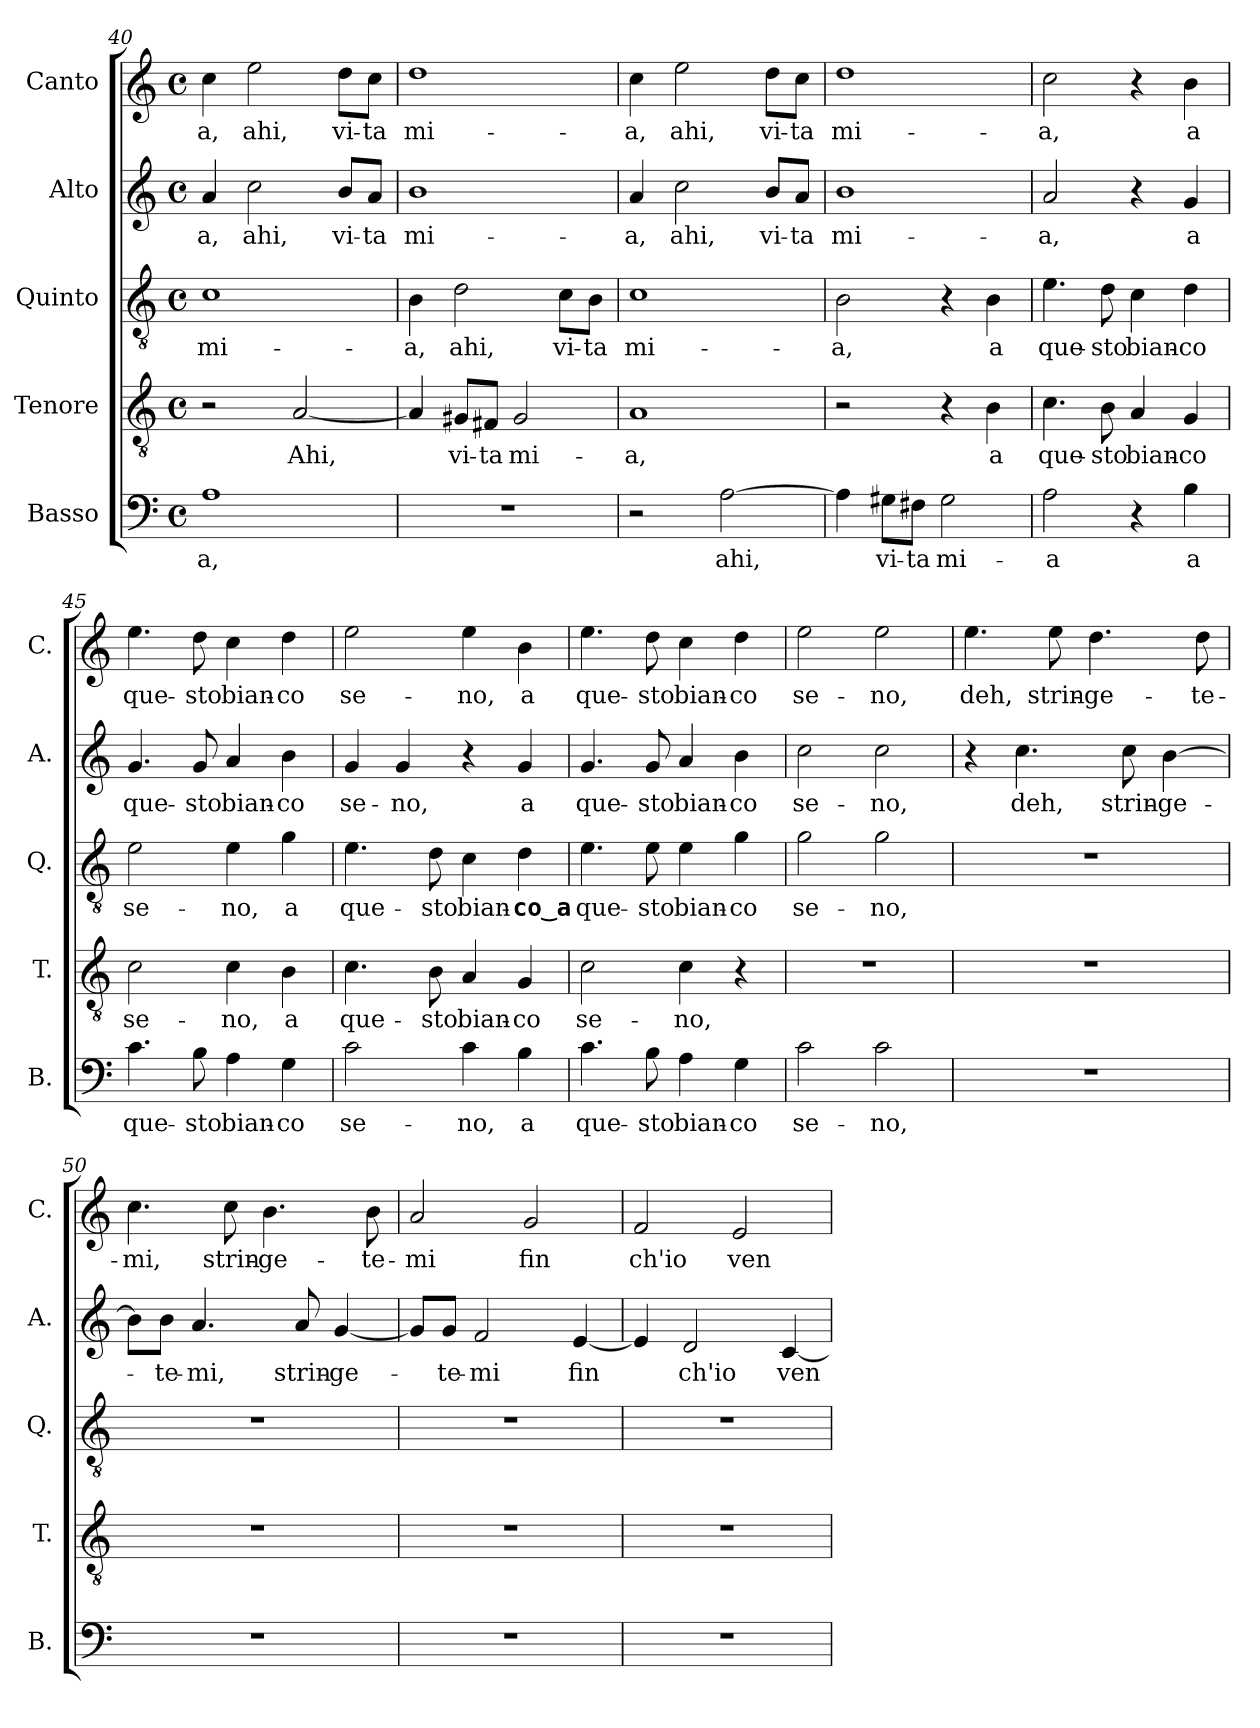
**kern	**text	**kern	**text	**kern	**text	**kern	**text	**kern	**text
*part5	*part5	*part4	*part4	*part3	*part3	*part2	*part2	*part1	*part1
*staff5	*staff5	*staff4	*staff4	*staff3	*staff3	*staff2	*staff2	*staff1	*staff1
*I"Basso	*	*I"Tenore	*	*I"Quinto	*	*I"Alto	*	*I"Canto	*
*I'B.	*	*I'T.	*	*I'Q.	*	*I'A.	*	*I'C.	*
*clefF4	*	*clefGv2	*	*clefGv2	*	*clefG2	*	*clefG2	*
*k[]	*	*k[]	*	*k[]	*	*k[]	*	*k[]	*
*M4/4	*	*M4/4	*	*M4/4	*	*M4/4	*	*M4/4	*
*met(c)	*	*met(c)	*	*met(c)	*	*met(c)	*	*met(c)	*
=40	=40	=40	=40	=40	=40	=40	=40	=40	=40
1A	-a,	2r	.	1c	mi-	4a/	-a,	4cc\	-a,
.	.	.	.	.	.	2cc\	ahi,	2ee\	ahi,
.	.	[2A/	Ahi,	.	.	.	.	.	.
.	.	.	.	.	.	8b/L	vi-	8dd\L	vi-
.	.	.	.	.	.	8a/J	-ta	8cc\J	-ta
=41	=41	=41	=41	=41	=41	=41	=41	=41	=41
1r	.	4A/]	.	4B\	-a,	1b	mi-	1dd	mi-
.	.	8G#X/L	vi-	2d\	ahi,	.	.	.	.
.	.	8F#X/J	-ta	.	.	.	.	.	.
.	.	2G#/	mi-	.	.	.	.	.	.
.	.	.	.	8c\L	vi-	.	.	.	.
.	.	.	.	8B\J	-ta	.	.	.	.
=42	=42	=42	=42	=42	=42	=42	=42	=42	=42
2r	.	1A	-a,	1c	mi-	4a/	-a,	4cc\	-a,
.	.	.	.	.	.	2cc\	ahi,	2ee\	ahi,
[2A\	ahi,	.	.	.	.	.	.	.	.
.	.	.	.	.	.	8b/L	vi-	8dd\L	vi-
.	.	.	.	.	.	8a/J	-ta	8cc\J	-ta
=43	=43	=43	=43	=43	=43	=43	=43	=43	=43
4A\]	.	2r	.	2B\	-a,	1b	mi-	1dd	mi-
8G#X\L	vi-	.	.	.	.	.	.	.	.
8F#X\J	-ta	.	.	.	.	.	.	.	.
2G#\	mi-	4r	.	4r	.	.	.	.	.
.	.	4B\	a	4B\	a	.	.	.	.
!!LO:PB:g=z
=44	=44	=44	=44	=44	=44	=44	=44	=44	=44
2A\	-a	4.c\	que-	4.e\	que-	2a/	-a,	2cc\	-a,
.	.	8B\	-sto	8d\	-sto	.	.	.	.
4r	.	4A/	bian-	4c\	bian-	4r	.	4r	.
4B\	a	4G/	-co	4d\	-co	4g/	a	4b\	a
=45	=45	=45	=45	=45	=45	=45	=45	=45	=45
4.c\	que-	2c\	se-	2e\	se-	4.g/	que-	4.ee\	que-
8B\	-sto	.	.	.	.	8g/	-sto	8dd\	-sto
4A\	bian-	4c\	-no,	4e\	-no,	4a/	bian-	4cc\	bian-
4G\	-co	4B\	a	4g\	a	4b\	-co	4dd\	-co
=46	=46	=46	=46	=46	=46	=46	=46	=46	=46
2c\	se-	4.c\	que-	4.e\	que-	4g/	se-	2ee\	se-
.	.	.	.	.	.	4g/	-no,	.	.
.	.	8B\	-sto	8d\	-sto	.	.	.	.
4c\	-no,	4A/	bian-	4c\	bian-	4r	.	4ee\	-no,
4B\	a	4G/	-co	4d\	co‿a	4g/	a	4b\	a
=47	=47	=47	=47	=47	=47	=47	=47	=47	=47
4.c\	que-	2c\	se-	4.e\	que-	4.g/	que-	4.ee\	que-
8B\	-sto	.	.	8e\	-sto	8g/	-sto	8dd\	-sto
4A\	bian-	4c\	-no,	4e\	bian-	4a/	bian-	4cc\	bian-
4G\	-co	4r	.	4g\	-co	4b\	-co	4dd\	-co
=48	=48	=48	=48	=48	=48	=48	=48	=48	=48
2c\	se-	1r	.	2g\	se-	2cc\	se-	2ee\	se-
2c\	-no,	.	.	2g\	-no,	2cc\	-no,	2ee\	-no,
!!LO:LB:g=z
=49	=49	=49	=49	=49	=49	=49	=49	=49	=49
1r	.	1r	.	1r	.	4r	.	4.ee\	deh,
.	.	.	.	.	.	4.cc\	deh,	.	.
.	.	.	.	.	.	.	.	8ee\	strin-
.	.	.	.	.	.	.	.	4.dd\	-ge-
.	.	.	.	.	.	8cc\	strin-	.	.
.	.	.	.	.	.	[4b\	-ge-	.	.
.	.	.	.	.	.	.	.	8dd\	-te-
=50	=50	=50	=50	=50	=50	=50	=50	=50	=50
1r	.	1r	.	1r	.	8b\L]	.	4.cc\	-mi,
.	.	.	.	.	.	8b\J	-te-	.	.
.	.	.	.	.	.	4.a/	-mi,	.	.
.	.	.	.	.	.	.	.	8cc\	strin-
.	.	.	.	.	.	.	.	4.b\	-ge-
.	.	.	.	.	.	8a/	strin-	.	.
.	.	.	.	.	.	[4g/	-ge-	.	.
.	.	.	.	.	.	.	.	8b\	-te-
=51	=51	=51	=51	=51	=51	=51	=51	=51	=51
1r	.	1r	.	1r	.	8g/L]	.	2a/	-mi
.	.	.	.	.	.	8g/J	-te-	.	.
.	.	.	.	.	.	2f/	-mi	.	.
.	.	.	.	.	.	.	.	2g/	fin
.	.	.	.	.	.	[4e/	fin	.	.
=52	=52	=52	=52	=52	=52	=52	=52	=52	=52
1r	.	1r	.	1r	.	4e/]	.	2f/	ch'io
.	.	.	.	.	.	2d/	ch'io	.	.
.	.	.	.	.	.	.	.	2e/	ven-
.	.	.	.	.	.	[4c/	ven-	.	.
=	=	=	=	=	=	=	=	=	=
*-	*-	*-	*-	*-	*-	*-	*-	*-	*-
